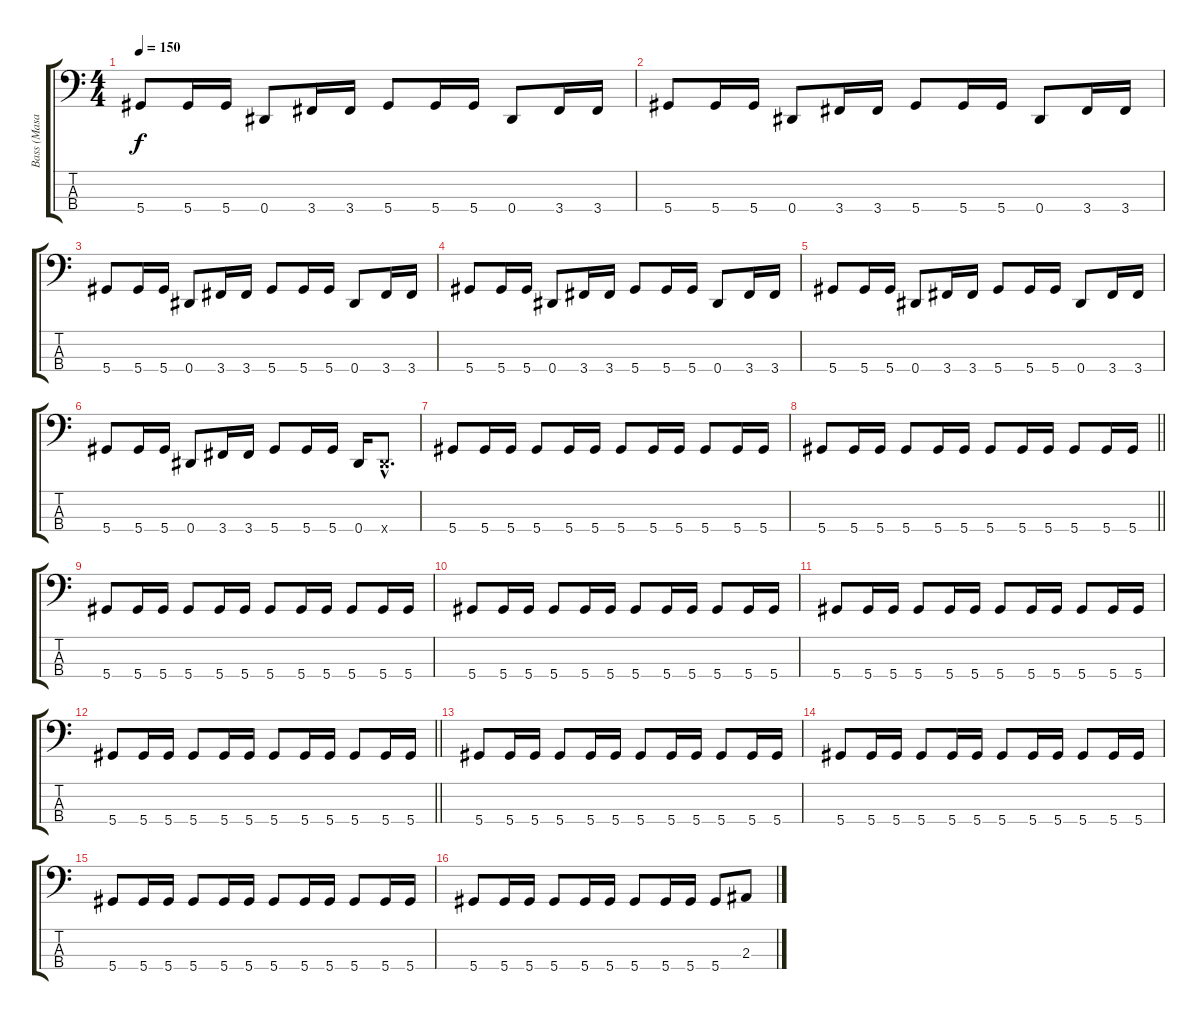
\track ("Bass (Masaki)" "Bass (Masa") {instrument acousticguitarnylon}
\staff {score tabs}
\tuning (Gb2 Db2 Ab1 Eb1) {hide}
\ts (4 4)
\tempo 150
\clef f4
\ks c
5.4.8{dy f instrument acousticguitarnylon} 5.4.16 5.4.16 0.4.8 3.4.16 3.4.16 5.4.8 5.4.16 5.4.16 0.4.8 3.4.16 3.4.16 |
5.4.8 5.4.16 5.4.16 0.4.8 3.4.16 3.4.16 5.4.8 5.4.16 5.4.16 0.4.8 3.4.16 3.4.16 |
5.4.8 5.4.16 5.4.16 0.4.8 3.4.16 3.4.16 5.4.8 5.4.16 5.4.16 0.4.8 3.4.16 3.4.16 |
5.4.8 5.4.16 5.4.16 0.4.8 3.4.16 3.4.16 5.4.8 5.4.16 5.4.16 0.4.8 3.4.16 3.4.16 |
5.4.8 5.4.16 5.4.16 0.4.8 3.4.16 3.4.16 5.4.8 5.4.16 5.4.16 0.4.8 3.4.16 3.4.16 |
5.4.8 5.4.16 5.4.16 0.4.8 3.4.16 3.4.16 5.4.8 5.4.16 5.4.16 0.4.16 0.4{hac x}.8{d} |
5.4.8 5.4.16 5.4.16 5.4.8 5.4.16 5.4.16 5.4.8 5.4.16 5.4.16 5.4.8 5.4.16 5.4.16 |
\barLineRight lightlight
5.4.8 5.4.16 5.4.16 5.4.8 5.4.16 5.4.16 5.4.8 5.4.16 5.4.16 5.4.8 5.4.16 5.4.16 |
5.4.8 5.4.16 5.4.16 5.4.8 5.4.16 5.4.16 5.4.8 5.4.16 5.4.16 5.4.8 5.4.16 5.4.16 |
5.4.8 5.4.16 5.4.16 5.4.8 5.4.16 5.4.16 5.4.8 5.4.16 5.4.16 5.4.8 5.4.16 5.4.16 |
5.4.8 5.4.16 5.4.16 5.4.8 5.4.16 5.4.16 5.4.8 5.4.16 5.4.16 5.4.8 5.4.16 5.4.16 |
\barLineRight lightlight
5.4.8 5.4.16 5.4.16 5.4.8 5.4.16 5.4.16 5.4.8 5.4.16 5.4.16 5.4.8 5.4.16 5.4.16 |
5.4.8 5.4.16 5.4.16 5.4.8 5.4.16 5.4.16 5.4.8 5.4.16 5.4.16 5.4.8 5.4.16 5.4.16 |
5.4.8 5.4.16 5.4.16 5.4.8 5.4.16 5.4.16 5.4.8 5.4.16 5.4.16 5.4.8 5.4.16 5.4.16 |
5.4.8 5.4.16 5.4.16 5.4.8 5.4.16 5.4.16 5.4.8 5.4.16 5.4.16 5.4.8 5.4.16 5.4.16 |
5.4.8 5.4.16 5.4.16 5.4.8 5.4.16 5.4.16 5.4.8 5.4.16 5.4.16 5.4.8 2.3.8
